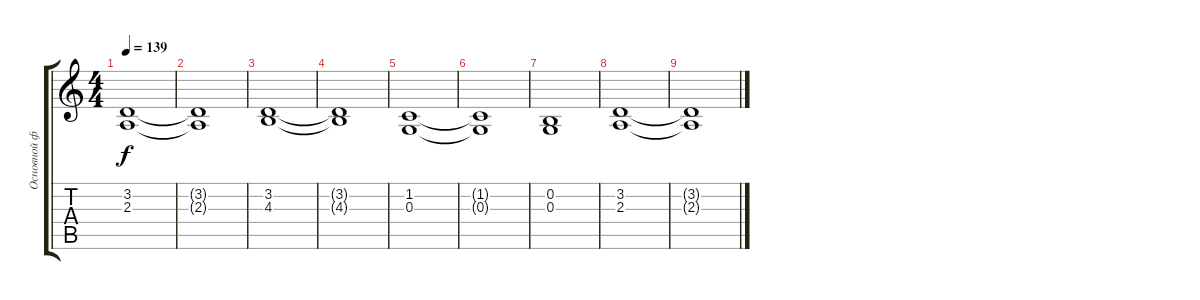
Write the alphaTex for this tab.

\track ("Основной фон" "Основной ф") {instrument synthstrings2}
\staff {score tabs}
\tuning (E4 B3 G3 D3 A2 E2) {hide}
\ts (4 4)
\tempo 139
\clef g2
\ks c
(3.2 2.3).1{dy f} |
(3.2{t} 2.3{t}).1 |
(3.2 4.3).1 |
(3.2{t} 4.3{t}).1 |
(1.2 0.3).1 |
(1.2{t} 0.3{t}).1 |
(0.2 0.3).1 |
(3.2 2.3).1 |
(3.2{t} 2.3{t}).1
